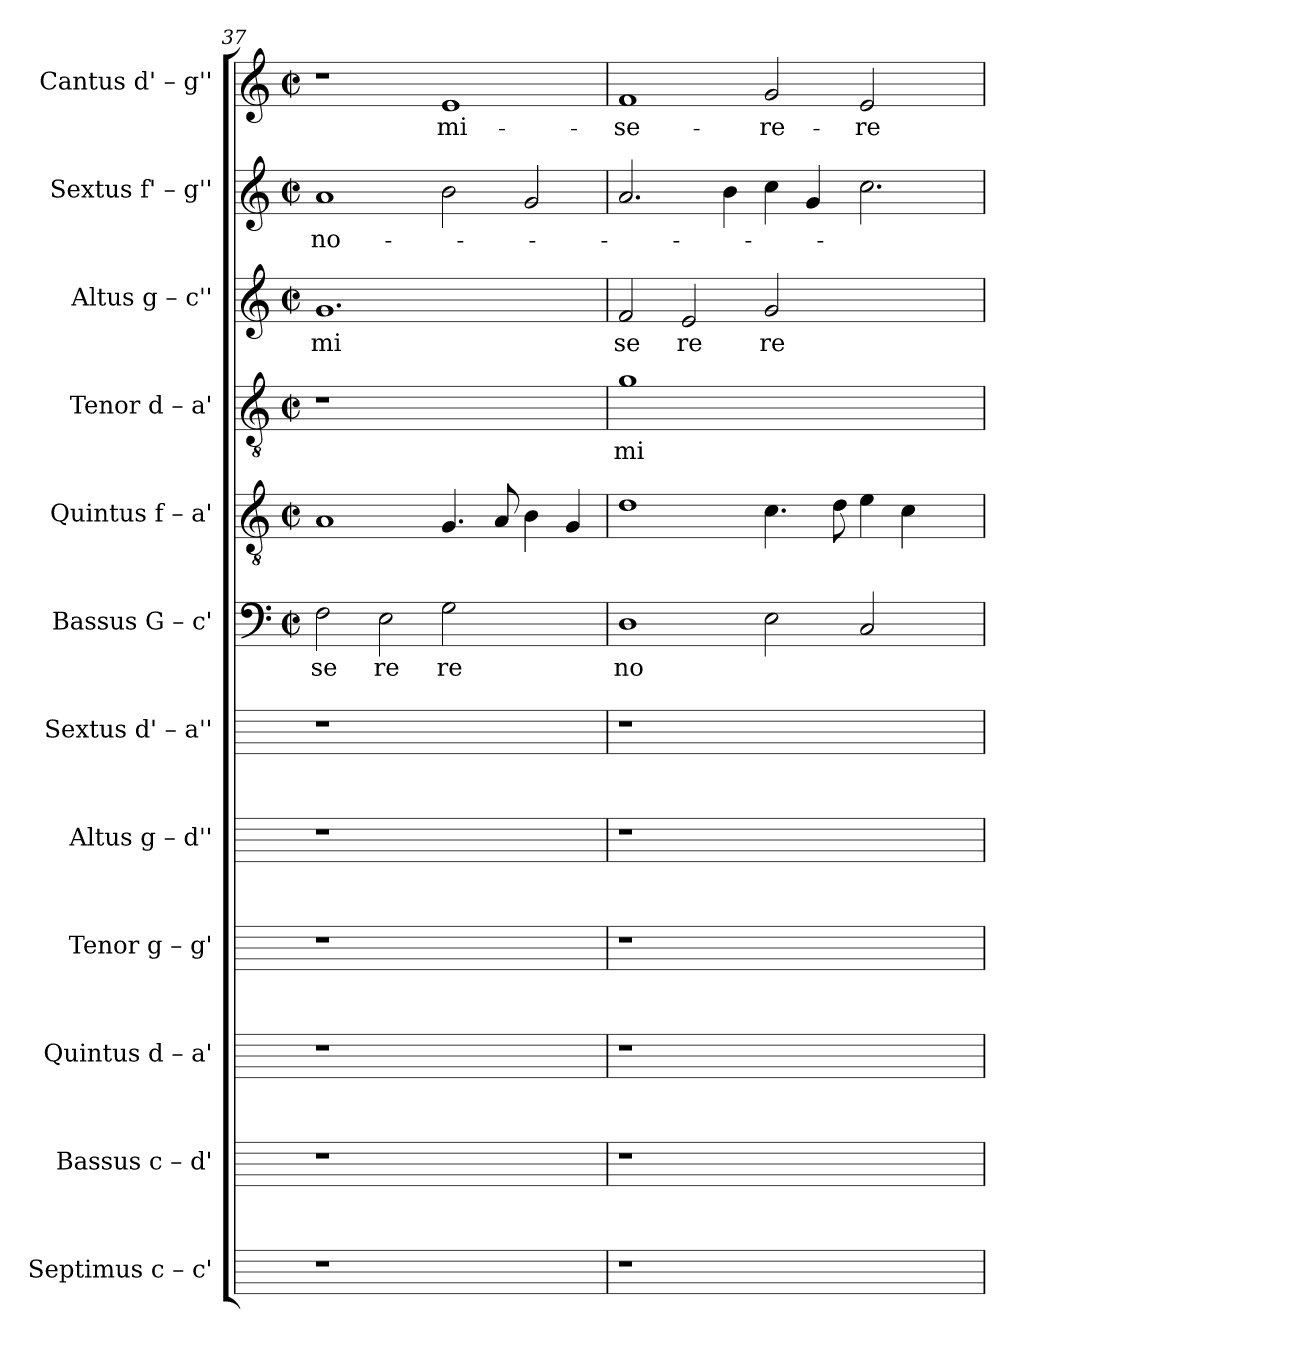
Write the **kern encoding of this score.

**kern	**kern	**kern	**kern	**kern	**kern	**kern	**text	**kern	**kern	**text	**kern	**text	**kern	**text	**kern	**text
*part12	*part11	*part10	*part9	*part8	*part7	*part6	*part6	*part5	*part4	*part4	*part3	*part3	*part2	*part2	*part1	*part1
*staff12	*staff11	*staff10	*staff9	*staff8	*staff7	*staff6	*staff6	*staff5	*staff4	*staff4	*staff3	*staff3	*staff2	*staff2	*staff1	*staff1
*I"Septimus  c – c'	*I"Bassus  c – d'	*I"Quintus  d – a'	*I"Tenor  g – g'	*I"Altus  g – d''	*I"Sextus  d' – a''	*I"Bassus  G – c'	*	*I"Quintus  f – a'	*I"Tenor  d – a'	*	*I"Altus  g – c''	*	*I"Sextus  f' – g''	*	*I"Cantus  d' – g''	*
*	*	*	*	*	*	*clefF4	*	*clefGv2	*clefGv2	*	*clefG2	*	*clefG2	*	*clefG2	*
*	*	*	*	*	*	*M2/2	*	*M2/2	*M2/2	*	*M2/2	*	*M2/2	*	*M2/2	*
*	*	*	*	*	*	*met(c|)	*	*met(c|)	*met(c|)	*	*met(c|)	*	*met(c|)	*	*met(c|)	*
=37	=37	=37	=37	=37	=37	=37	=37	=37	=37	=37	=37	=37	=37	=37	=37	=37
!	!	!	!	!	!	!	!LO:LY:b:cj	!	!	!	!LO:N:vis=1.	!LO:LY:b:cj	!	!LO:LY:b:cj	!	!
1r	1r	1r	1r	1r	1r	2F\	se	1A	1r	.	1g	mi	1a	no-	1r	.
!	!	!	!	!	!	!	!LO:LY:b:cj	!	!	!	!	!	!	!	!	!
.	.	.	.	.	.	2E\	re	.	.	.	.	.	.	.	.	.
!	!	!	!	!	!	!	!LO:LY:b:cj	!	!	!	!	!	!	!	!	!LO:LY:b:cj
1ryy	1ryy	1ryy	1ryy	1ryy	1ryy	2G\	re	4.G/	1ryy	.	1ryy	.	2b\	.	1e	mi-
.	.	.	.	.	.	.	.	8A/	.	.	.	.	.	.	.	.
.	.	.	.	.	.	2ryy	.	4B\	.	.	.	.	2g/	.	.	.
.	.	.	.	.	.	.	.	4G/	.	.	.	.	.	.	.	.
=38	=38	=38	=38	=38	=38	=38	=38	=38	=38	=38	=38	=38	=38	=38	=38	=38
!	!	!	!	!	!	!	!LO:LY:b:cj	!	!	!LO:LY:b:cj	!	!LO:LY:b:cj	!	!	!	!LO:LY:b:cj
1r	1r	1r	1r	1r	1r	1D	no	1d	1g	mi-	2f/	se	2.a/	.	1f	-se-
!	!	!	!	!	!	!	!	!	!	!	!	!LO:LY:b:cj	!	!	!	!
.	.	.	.	.	.	.	.	.	.	.	2e/	re	.	.	.	.
.	.	.	.	.	.	.	.	.	.	.	.	.	4b\	.	.	.
!	!	!	!	!	!	!	!	!	!	!	!	!LO:LY:b:cj	!	!	!	!LO:LY:b:cj
1ryy	1ryy	1ryy	1ryy	1ryy	1ryy	2E\	.	4.c\	1ryy	.	2g/	re	4cc\	.	2g/	-re-
.	.	.	.	.	.	.	.	.	.	.	.	.	4g/	.	.	.
.	.	.	.	.	.	.	.	8d\	.	.	.	.	.	.	.	.
!	!	!	!	!	!	!	!	!	!	!	!	!	!	!	!	!LO:LY:b:cj
.	.	.	.	.	.	2C/	.	4e\	.	.	2.ryy	.	2.cc\	.	2e/	-re
.	.	.	.	.	.	.	.	4c\	.	.	.	.	.	.	.	.
4ryy	4ryy	4ryy	4ryy	4ryy	4ryy	4ryy	.	4ryy	4ryy	.	.	.	.	.	4ryy	.
=	=	=	=	=	=	=	=	=	=	=	=	=	=	=	=	=
*-	*-	*-	*-	*-	*-	*-	*-	*-	*-	*-	*-	*-	*-	*-	*-	*-
